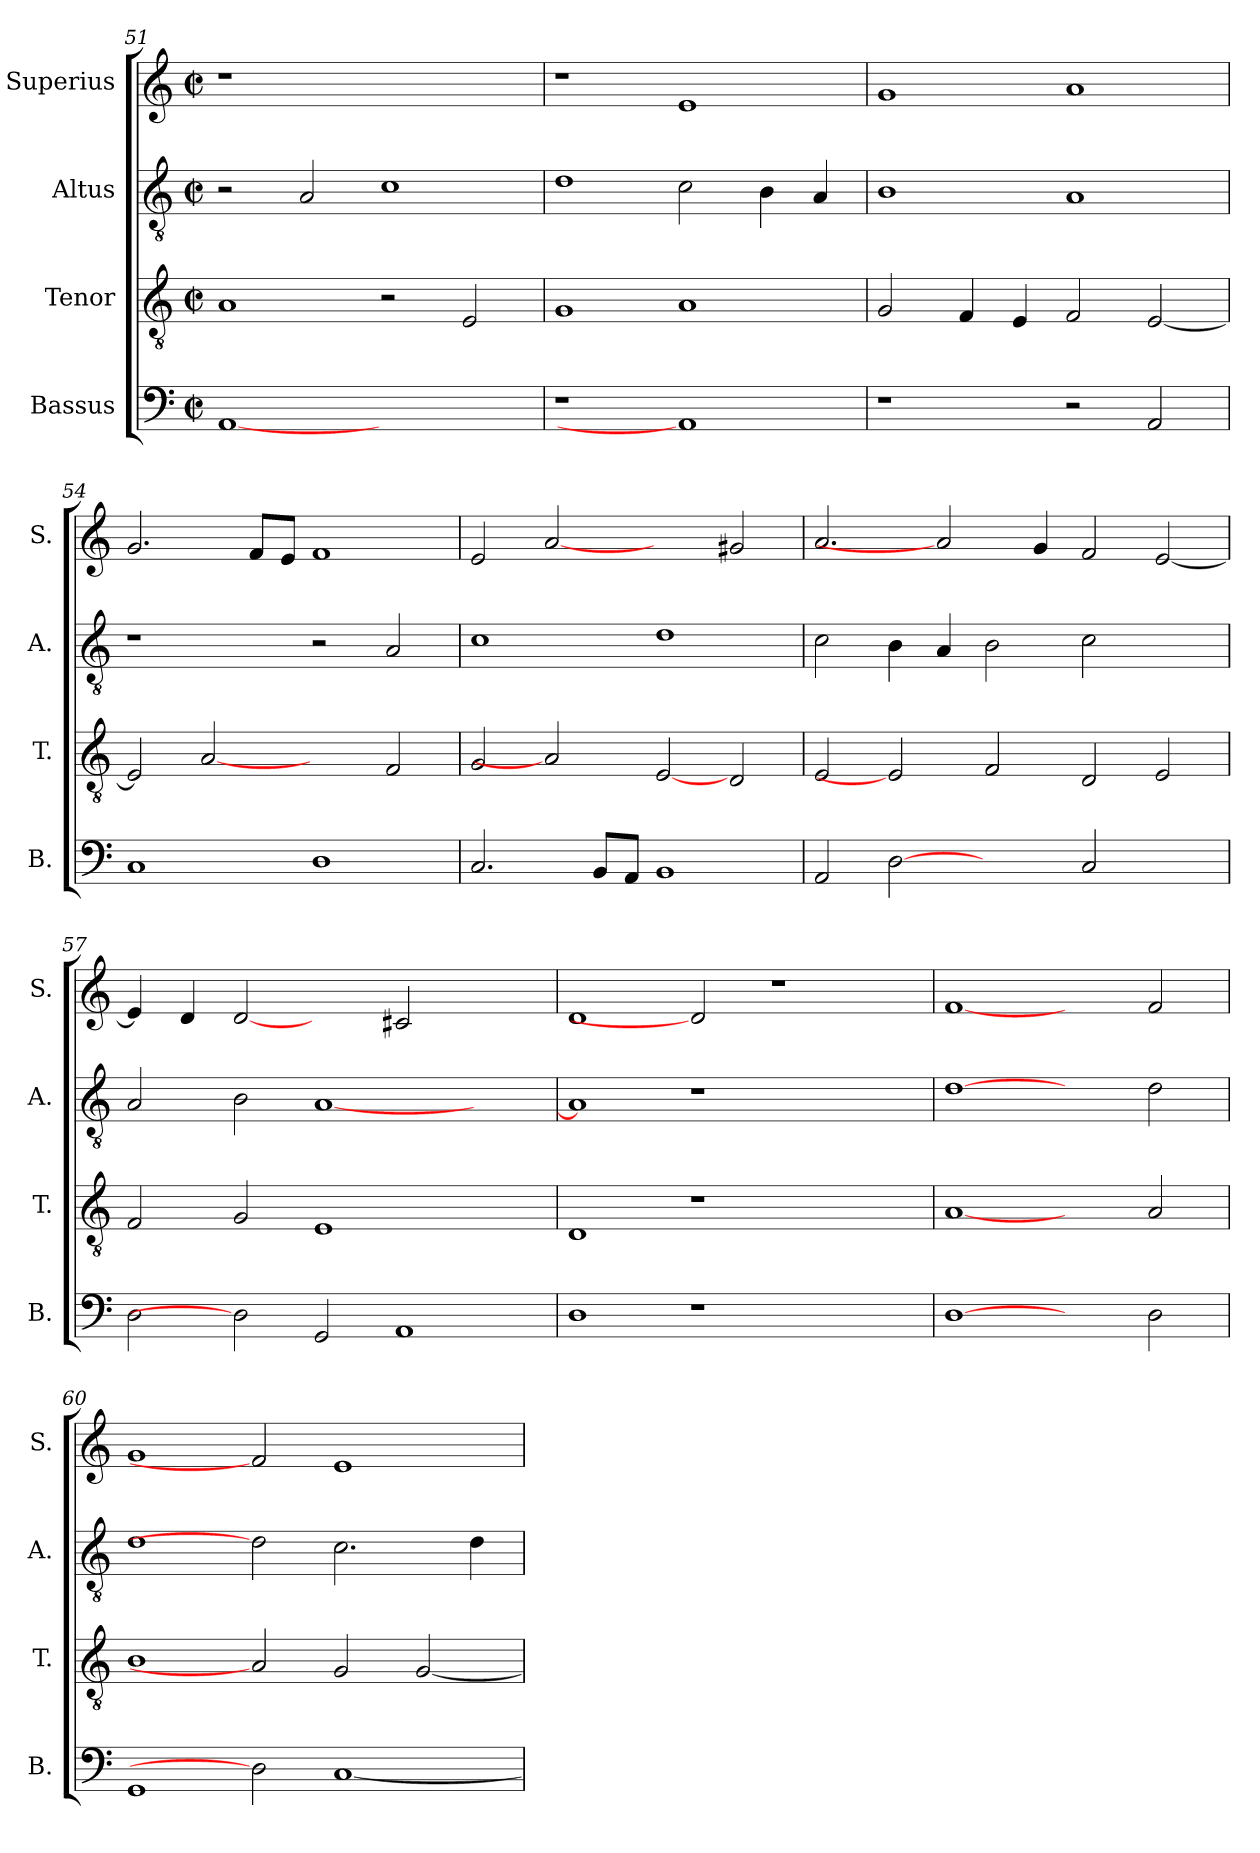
**kern	**kern	**kern	**kern
*part4	*part3	*part2	*part1
*staff4	*staff3	*staff2	*staff1
*I"Bassus	*I"Tenor	*I"Altus	*I"Superius
*I'B.	*I'T.	*I'A.	*I'S.
!!LO:LB:g=z
*clefF4	*clefGv2	*clefGv2	*clefG2
*	*ITrd7c12	*ITrd7c12	*
*k[]	*k[]	*k[]	*k[]
*C:	*C:	*C:	*C:
*M2/2	*M2/2	*M2/2	*M2/2
*met(c|)	*met(c|)	*met(c|)	*met(c|)
=51	=51	=51	=51
!	!	!	!LO:N:vis=1
[1AAi	1AAi	2r	1r
.	.	2AAi/	.
1ryy	2r	1Ci	1ryy
.	2EEi/	.	.
=52	=52	=52	=52
!LO:N:vis=1	!	!	!
1r	1GGi	1Di	1r
1AAi]	1AAi	2Ci\	1ei
.	.	4BBi\	.
.	.	4AAi/	.
=53	=53	=53	=53
1r	2GGi/	1BBi	1gi
.	4FFi/	.	.
.	4EEi/	.	.
2r	2FFi/	1AAi	1ai
2AAi/	[<2EEi/	.	.
=54	=54	=54	=54
1Ci	2EEi/]	1r	2.gi/
.	[2AAi	.	.
.	.	.	8fi/L
.	.	.	8ei/J
1Di	2ryy	2r	1fi
.	2FFi/	2AAi/	.
=55	=55	=55	=55
2.Ci/	2GGi/	1Ci	2ei/
.	2AAi]	.	[2ai
8BBi/L	.	.	.
8AAi/J	.	.	.
1BBi	[2EEi	1Di	2ryy
.	2DDi/	.	2g#Xi/
!!LO:LB:g=z
=56	=56	=56	=56
2AAi/	2EEi/	2Ci\	2.ai/
[2Di	2EEi]	4BBi\	.
.	.	4AAi/	2ai]
2ryy	2FFi/	2BBi\	.
.	.	.	4gi/
2Ci/	2DDi/	2Ci\	2fi/
2ryy	2EEi/	2ryy	[<2ei/
=57	=57	=57	=57
2Di\	2FFi/	2AAi/	4ei/]
.	.	.	4di/
2Di]	2GGi/	2BBi\	[2di
2GGi/	1EEi	[<1AAi	2ryy
1AAi	.	.	2c#Xi/
.	2ryy	2ryy	2ryy
=58	=58	=58	=58
1Di	1DDi	1AAi]	1di
1r	1r	1r	2di]
.	.	.	1r
2ryy	2ryy	2ryy	.
=59	=59	=59	=59
[1Di	[1AAi	[1Di	[1fi
2ryy	2ryy	2ryy	2ryy
2Di\	2AAi/	2Di\	2fi/
=60	=60	=60	=60
1GGi	1BBi	1Di	1gi
2Di]	2AAi]	2Di]	2fi]
[<1Ci	2GGi/	2.Ci\	1ei
.	[<2GGi/	.	.
.	.	4Di\	.
=	=	=	=
*-	*-	*-	*-
